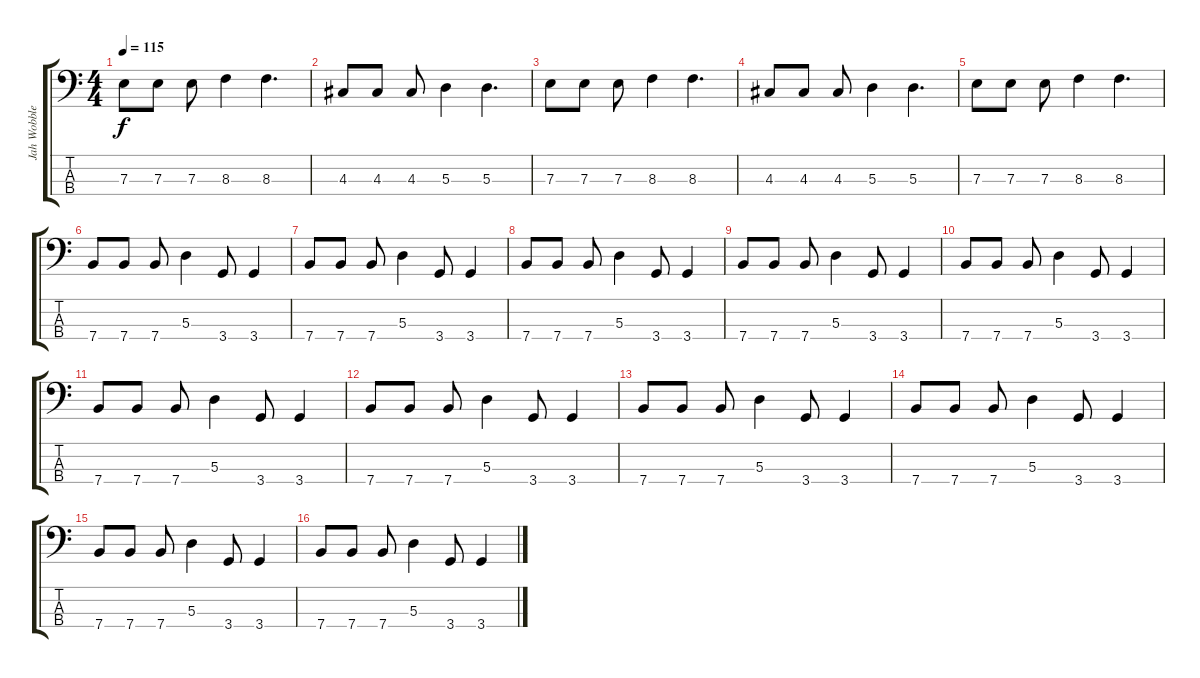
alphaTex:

\track ("Jah Wobble-Bass" "Jah Wobble") {instrument electricbassfinger}
\staff {score tabs}
\tuning (G2 D2 A1 E1) {hide}
\ts (4 4)
\tempo 115
\clef f4
\ks c
7.3.8{dy f} 7.3.8 7.3.8 8.3.4 8.3.4{d} |
4.3.8 4.3.8 4.3.8 5.3.4 5.3.4{d} |
7.3.8 7.3.8 7.3.8 8.3.4 8.3.4{d} |
4.3.8 4.3.8 4.3.8 5.3.4 5.3.4{d} |
7.3.8 7.3.8 7.3.8 8.3.4 8.3.4{d} |
7.4.8 7.4.8 7.4.8 5.3.4 3.4.8 3.4.4 |
7.4.8 7.4.8 7.4.8 5.3.4 3.4.8 3.4.4 |
7.4.8 7.4.8 7.4.8 5.3.4 3.4.8 3.4.4 |
7.4.8 7.4.8 7.4.8 5.3.4 3.4.8 3.4.4 |
7.4.8 7.4.8 7.4.8 5.3.4 3.4.8 3.4.4 |
7.4.8 7.4.8 7.4.8 5.3.4 3.4.8 3.4.4 |
7.4.8 7.4.8 7.4.8 5.3.4 3.4.8 3.4.4 |
7.4.8 7.4.8 7.4.8 5.3.4 3.4.8 3.4.4 |
7.4.8 7.4.8 7.4.8 5.3.4 3.4.8 3.4.4 |
7.4.8 7.4.8 7.4.8 5.3.4 3.4.8 3.4.4 |
7.4.8 7.4.8 7.4.8 5.3.4 3.4.8 3.4.4
